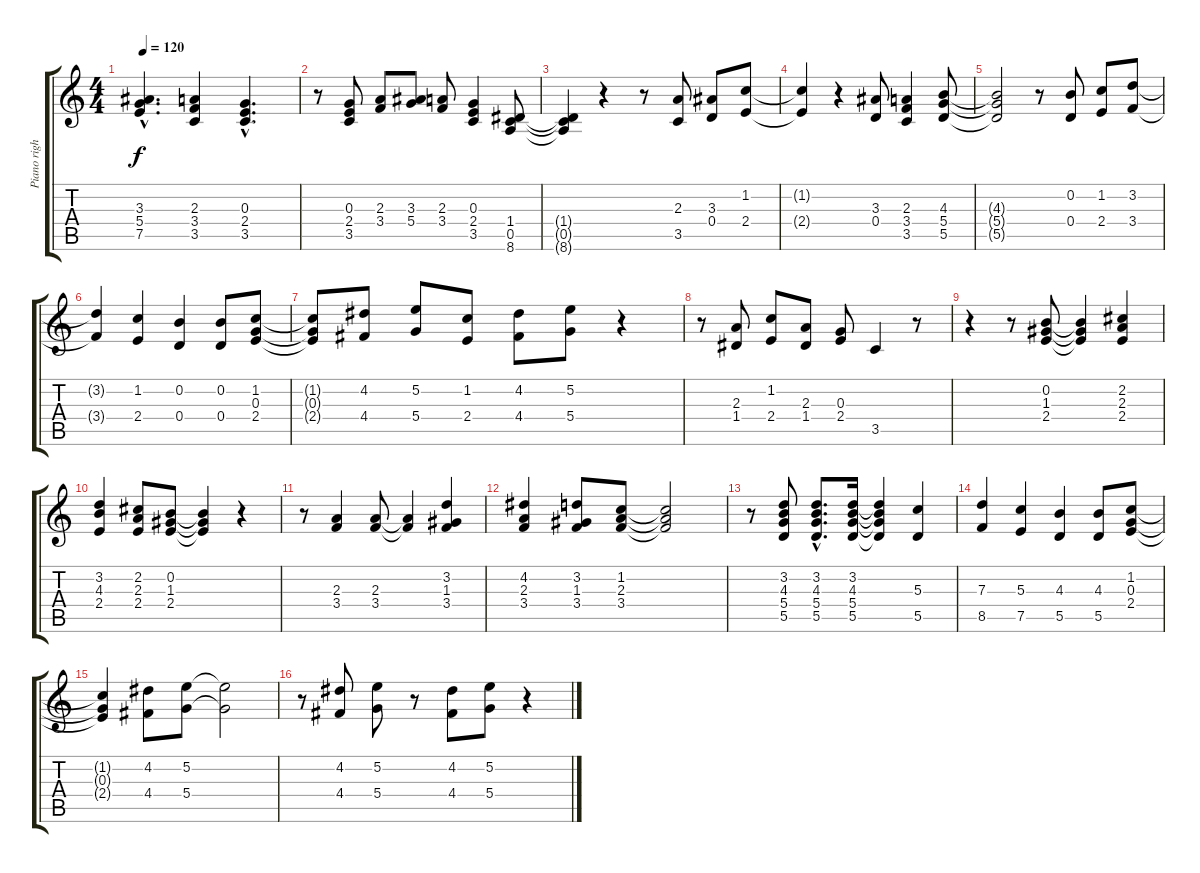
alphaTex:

\track ("Piano right hand" "Piano righ") {instrument honkytonkpiano}
\staff {score tabs}
\tuning (E5 B4 G4 D4 A3 E3) {hide}
\ts (4 4)
\tempo 120
\clef g2
\ks c
(3.3{hac} 5.4{hac} 7.5{hac}).4{d dy f} (2.3 3.4 3.5).4 (0.3{hac} 2.4{hac} 3.5{hac}).4{d} |
r.8 (0.3 2.4 3.5).8 (2.3 3.4).8 (3.3 5.4).8 (2.3 3.4).8 (0.3 2.4 3.5).4 (1.4 0.5 8.6).8 |
(1.4{t} 0.5{t} 8.6{t}).4 r.4 r.8 (2.3 3.5).8 (3.3 0.4).8 (1.2 2.4).8 |
(1.2{t} 2.4{t}).4 r.4 (3.3 0.4).8 (2.3 3.4 3.5).4 (4.3 5.4 5.5).8 |
(4.3{t} 5.4{t} 5.5{t}).2 r.8 (0.2 0.4).8 (1.2 2.4).8 (3.2 3.4).8 |
(3.2{t} 3.4{t}).4 (1.2 2.4).4 (0.2 0.4).4 (0.2 0.4).8 (1.2 0.3 2.4).8 |
(1.2{t} 0.3{t} 2.4{t}).8 (4.2 4.4).8 (5.2 5.4).8 (1.2 2.4).8 (4.2 4.4).8 (5.2 5.4).8 r.4 |
r.8 (2.3 1.4).8 (1.2 2.4).8 (2.3 1.4).8 (0.3 2.4).8 3.5.4 r.8 |
r.4 r.8 (0.2 1.3 2.4).8 (0.2{t} 1.3{t} 2.4{t}).4 (2.2 2.3 2.4).4 |
(3.2 4.3 2.4).4 (2.2 2.3 2.4).8 (0.2 1.3 2.4).8 (0.2{t} 1.3{t} 2.4{t}).4 r.4 |
r.8 (2.3 3.4).4 (2.3 3.4).8 (2.3{t} 3.4{t}).4 (3.2 1.3 3.4).4 |
(4.2 2.3 3.4).4 (3.2 1.3 3.4).8 (1.2 2.3 3.4).8 (1.2{t} 2.3{t} 3.4{t}).2 |
r.8 (3.2 4.3 5.4 5.5).8 (3.2{hac} 4.3{hac} 5.4{hac} 5.5{hac}).8{d} (3.2 4.3 5.4 5.5).16 (3.2{t} 4.3{t} 5.4{t} 5.5{t}).4 (5.3 5.5).4 |
(7.3 8.5).4 (5.3 7.5).4 (4.3 5.5).4 (4.3 5.5).8 (1.2 0.3 2.4).8 |
(1.2{t} 0.3{t} 2.4{t}).4 (4.2 4.4).8 (5.2 5.4).8 (5.2{t} 5.4{t}).2 |
r.8 (4.2 4.4).8 (5.2 5.4).8 r.8 (4.2 4.4).8 (5.2 5.4).8 r.4
